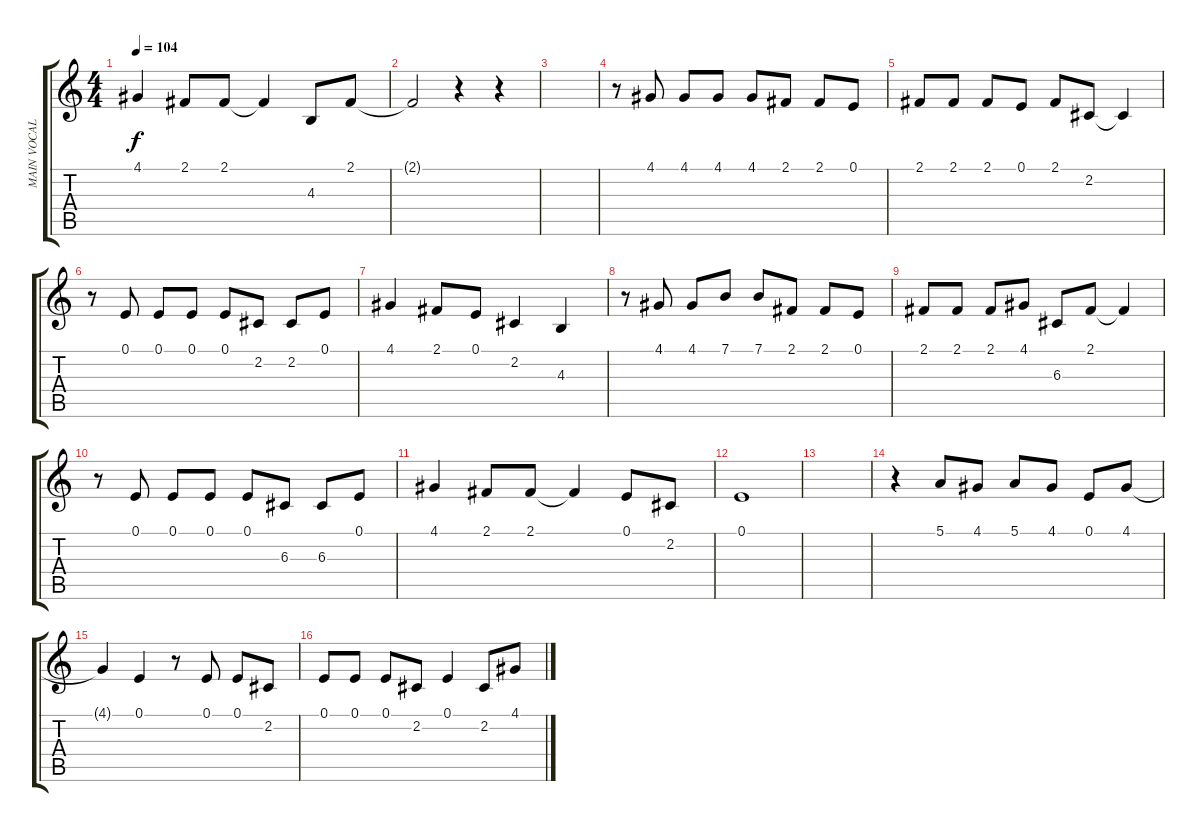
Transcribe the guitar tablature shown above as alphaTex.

\track ("MAIN VOCAL" "MAIN VOCAL") {instrument lead1square}
\staff {score tabs}
\tuning (E4 B3 G3 D3 A2 E2) {hide}
\ts (4 4)
\tempo 104
\clef g2
\ks c
4.1.4{dy f} 2.1.8 2.1.8 2.1{t}.4 4.3.8 2.1.8 |
2.1{t}.2 r.4 r.4 |
|
r.8 4.1.8 4.1.8 4.1.8 4.1.8 2.1.8 2.1.8 0.1.8 |
2.1.8 2.1.8 2.1.8 0.1.8 2.1.8 2.2.8 2.2{t}.4 |
r.8 0.1.8 0.1.8 0.1.8 0.1.8 2.2.8 2.2.8 0.1.8 |
4.1.4 2.1.8 0.1.8 2.2.4 4.3.4 |
r.8 4.1.8 4.1.8 7.1.8 7.1.8 2.1.8 2.1.8 0.1.8 |
2.1.8 2.1.8 2.1.8 4.1.8 6.3.8 2.1.8 2.1{t}.4 |
r.8 0.1.8 0.1.8 0.1.8 0.1.8 6.3.8 6.3.8 0.1.8 |
4.1.4 2.1.8 2.1.8 2.1{t}.4 0.1.8 2.2.8 |
0.1.1 |
|
r.4 5.1.8 4.1.8 5.1.8 4.1.8 0.1.8 4.1.8 |
4.1{t}.4 0.1.4 r.8 0.1.8 0.1.8 2.2.8 |
0.1.8 0.1.8 0.1.8 2.2.8 0.1.4 2.2.8 4.1.8
